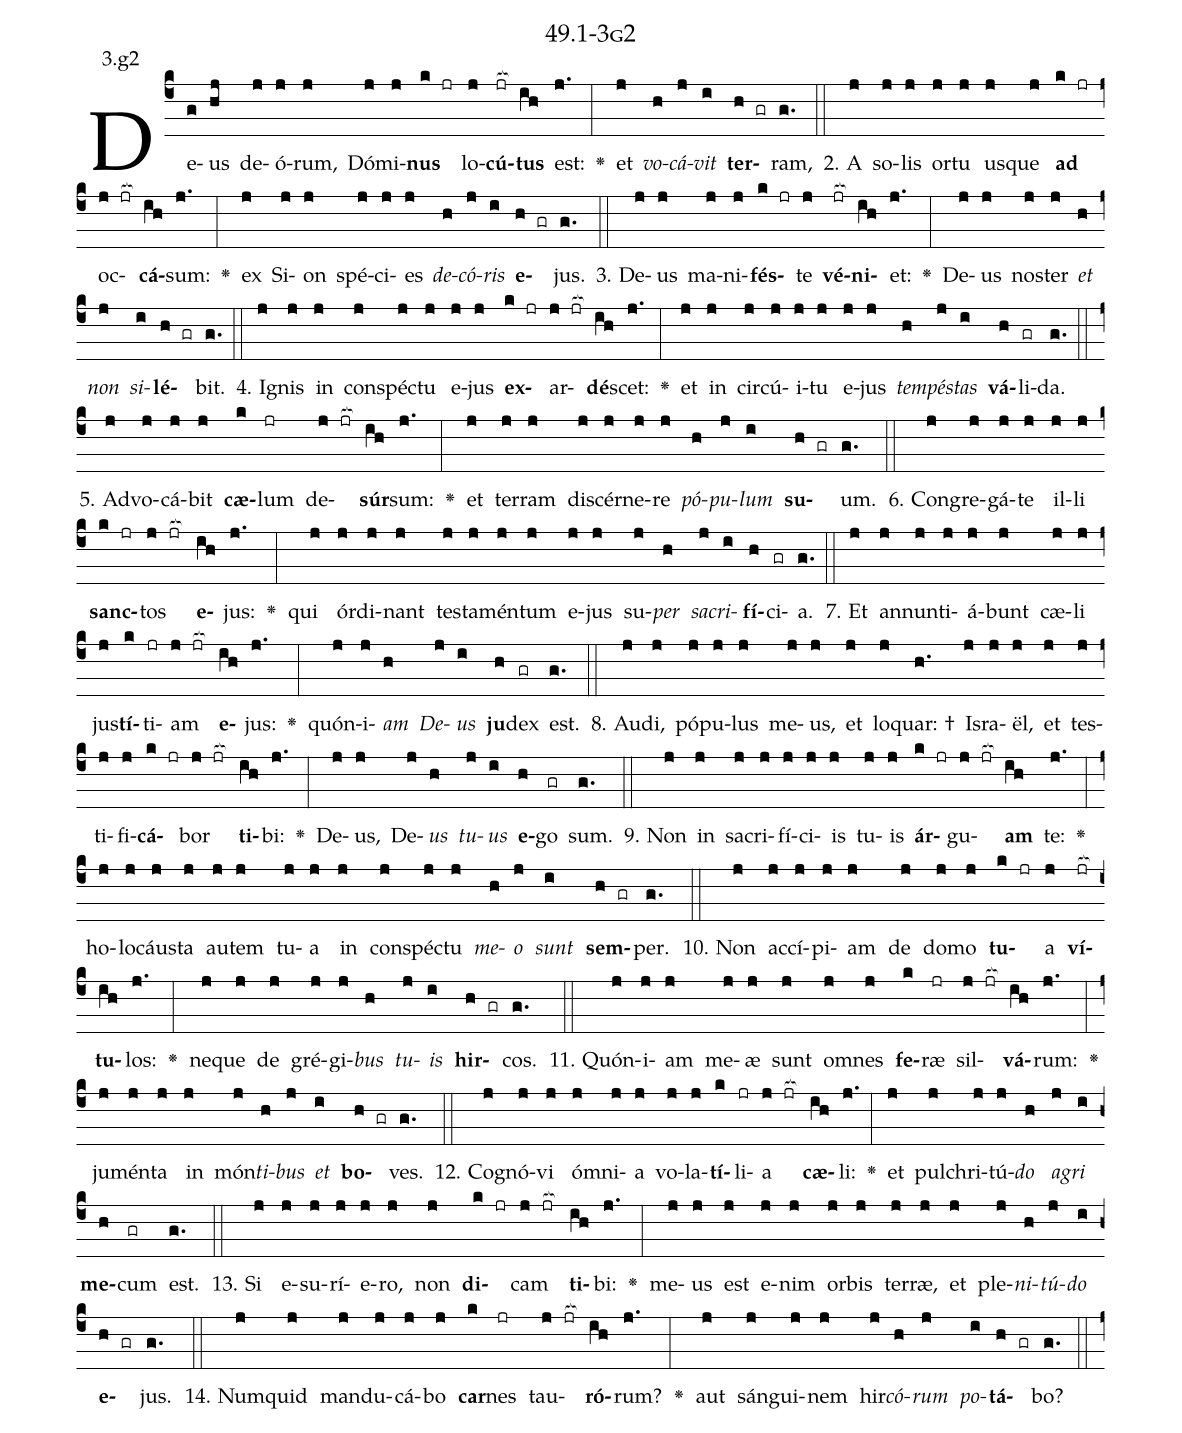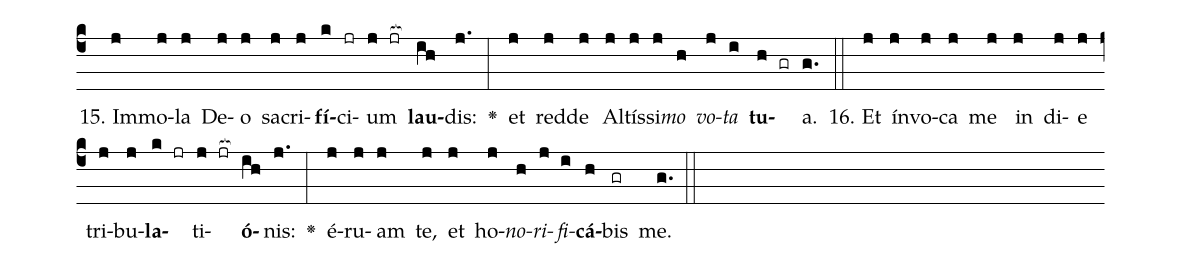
name: 49.1-3g2;
annotation: 3.g2;
%%
(c4)De(g)us(hj) de(j)ó(j)rum,(j) Dó(j)mi(j)<b>nus</b>(k jr) lo(j)<b>cú</b>(jr[ocb:1{])<b>tus</b>(ih[ocb:0}]) est:(j.) <v>\greheightstar</v>(:) et(j) <i>vo</i>(h)<i>cá</i>(j)<i>vit</i>(i) <b>ter</b>(h gr)ram,(g.) (::)
2. A(j) so(j)lis(j) or(j)tu(j) us(j)que(j) <b>ad</b>(k jr) oc(j jr[ocb:1{])<b>cá</b>(ih[ocb:0}])sum:(j.) <v>\greheightstar</v>(:) ex(j) Si(j)on(j) spé(j)ci(j)es(j) <i>de</i>(h)<i>có</i>(j)<i>ris</i>(i) <b>e</b>(h gr)jus.(g.) (::)
3. De(j)us(j) ma(j)ni(j)<b>fés</b>(k jr)te(j) <b>vé</b>(jr[ocb:1{])<b>ni</b>(ih[ocb:0}])et:(j.) <v>\greheightstar</v>(:) De(j)us(j) nos(j)ter(j) <i>et</i>(h) <i>non</i>(j) <i>si</i>(i)<b>lé</b>(h gr)bit.(g.) (::)
4. I(j)gnis(j) in(j) con(j)spéc(j)tu(j) e(j)jus(j) <b>ex</b>(k jr)ar(j jr[ocb:1{])<b>dé</b>(ih[ocb:0}])scet:(j.) <v>\greheightstar</v>(:) et(j) in(j) cir(j)cú(j)i(j)tu(j) e(j)jus(j) <i>tem</i>(h)<i>pés</i>(j)<i>tas</i>(i) <b>vá</b>(h)li(gr)da.(g.) (::)
5. Ad(j)vo(j)cá(j)bit(j) <b>cæ</b>(k)lum(jr) de(j jr[ocb:1{])<b>súr</b>(ih[ocb:0}])sum:(j.) <v>\greheightstar</v>(:) et(j) ter(j)ram(j) di(j)scér(j)ne(j)re(j) <i>pó</i>(h)<i>pu</i>(j)<i>lum</i>(i) <b>su</b>(h gr)um.(g.) (::)
6. Con(j)gre(j)gá(j)te(j) il(j)li(j) <b>sanc</b>(k jr)tos(j jr[ocb:1{]) <b>e</b>(ih[ocb:0}])jus:(j.) <v>\greheightstar</v>(:) qui(j) ór(j)di(j)nant(j) tes(j)ta(j)mén(j)tum(j) e(j)jus(j) su(j)<i>per</i>(h) <i>sa</i>(j)<i>cri</i>(i)<b>fí</b>(h)ci(gr)a.(g.) (::)
7. Et(j) an(j)nun(j)ti(j)á(j)bunt(j) cæ(j)li(j) jus(j)<b>tí</b>(k)ti(jr)am(j jr[ocb:1{]) <b>e</b>(ih[ocb:0}])jus:(j.) <v>\greheightstar</v>(:) quón(j)i(j)<i>am</i>(h) <i>De</i>(j)<i>us</i>(i) <b>ju</b>(h)dex(gr) est.(g.) (::)
8. Au(j)di,(j) pó(j)pu(j)lus(j) me(j)us,(j) et(j) lo(j)quar: †(h.) Is(j)ra(j)ël,(j) et(j) tes(j)ti(j)fi(j)<b>cá</b>(k jr)bor(j jr[ocb:1{]) <b>ti</b>(ih[ocb:0}])bi:(j.) <v>\greheightstar</v>(:) De(j)us,(j) De(j)<i>us</i>(h) <i>tu</i>(j)<i>us</i>(i) <b>e</b>(h)go(gr) sum.(g.) (::)
9. Non(j) in(j) sa(j)cri(j)fí(j)ci(j)is(j) tu(j)is(j) <b>ár</b>(k jr)gu(j jr[ocb:1{])<b>am</b>(ih[ocb:0}]) te:(j.) <v>\greheightstar</v>(:) ho(j)lo(j)cáus(j)ta(j) au(j)tem(j) tu(j)a(j) in(j) con(j)spéc(j)tu(j) <i>me</i>(h)<i>o</i>(j) <i>sunt</i>(i) <b>sem</b>(h gr)per.(g.) (::)
10. Non(j) ac(j)cí(j)pi(j)am(j) de(j) do(j)mo(j) <b>tu</b>(k jr)a(j) <b>ví</b>(jr[ocb:1{])<b>tu</b>(ih[ocb:0}])los:(j.) <v>\greheightstar</v>(:) ne(j)que(j) de(j) gré(j)gi(j)<i>bus</i>(h) <i>tu</i>(j)<i>is</i>(i) <b>hir</b>(h gr)cos.(g.) (::)
11. Quón(j)i(j)am(j) me(j)æ(j) sunt(j) om(j)nes(j) <b>fe</b>(k)ræ(jr) sil(j jr[ocb:1{])<b>vá</b>(ih[ocb:0}])rum:(j.) <v>\greheightstar</v>(:) ju(j)mén(j)ta(j) in(j) món(j)<i>ti</i>(h)<i>bus</i>(j) <i>et</i>(i) <b>bo</b>(h gr)ves.(g.) (::)
12. Co(j)gnó(j)vi(j) óm(j)ni(j)a(j) vo(j)la(j)<b>tí</b>(k)li(jr)a(j jr[ocb:1{]) <b>cæ</b>(ih[ocb:0}])li:(j.) <v>\greheightstar</v>(:) et(j) pul(j)chri(j)tú(j)<i>do</i>(h) <i>a</i>(j)<i>gri</i>(i) <b>me</b>(h)cum(gr) est.(g.) (::)
13. Si(j) e(j)su(j)rí(j)e(j)ro,(j) non(j) <b>di</b>(k jr)cam(j jr[ocb:1{]) <b>ti</b>(ih[ocb:0}])bi:(j.) <v>\greheightstar</v>(:) me(j)us(j) est(j) e(j)nim(j) or(j)bis(j) ter(j)ræ,(j) et(j) ple(j)<i>ni</i>(h)<i>tú</i>(j)<i>do</i>(i) <b>e</b>(h gr)jus.(g.) (::)
14. Num(j)quid(j) man(j)du(j)cá(j)bo(j) <b>car</b>(k)nes(jr) tau(j jr[ocb:1{])<b>ró</b>(ih[ocb:0}])rum?(j.) <v>\greheightstar</v>(:) aut(j) sán(j)gui(j)nem(j) hir(j)<i>có</i>(h)<i>rum</i>(j) <i>po</i>(i)<b>tá</b>(h gr)bo?(g.) (::)
15. Im(j)mo(j)la(j) De(j)o(j) sa(j)cri(j)<b>fí</b>(k)ci(jr)um(j jr[ocb:1{]) <b>lau</b>(ih[ocb:0}])dis:(j.) <v>\greheightstar</v>(:) et(j) red(j)de(j) Al(j)tís(j)si(j)<i>mo</i>(h) <i>vo</i>(j)<i>ta</i>(i) <b>tu</b>(h gr)a.(g.) (::)
16. Et(j) ín(j)vo(j)ca(j) me(j) in(j) di(j)e(j) tri(j)bu(j)<b>la</b>(k jr)ti(j jr[ocb:1{])<b>ó</b>(ih[ocb:0}])nis:(j.) <v>\greheightstar</v>(:) é(j)ru(j)am(j) te,(j) et(j) ho(j)<i>no</i>(h)<i>ri</i>(j)<i>fi</i>(i)<b>cá</b>(h)bis(gr) me.(g.) (::)
